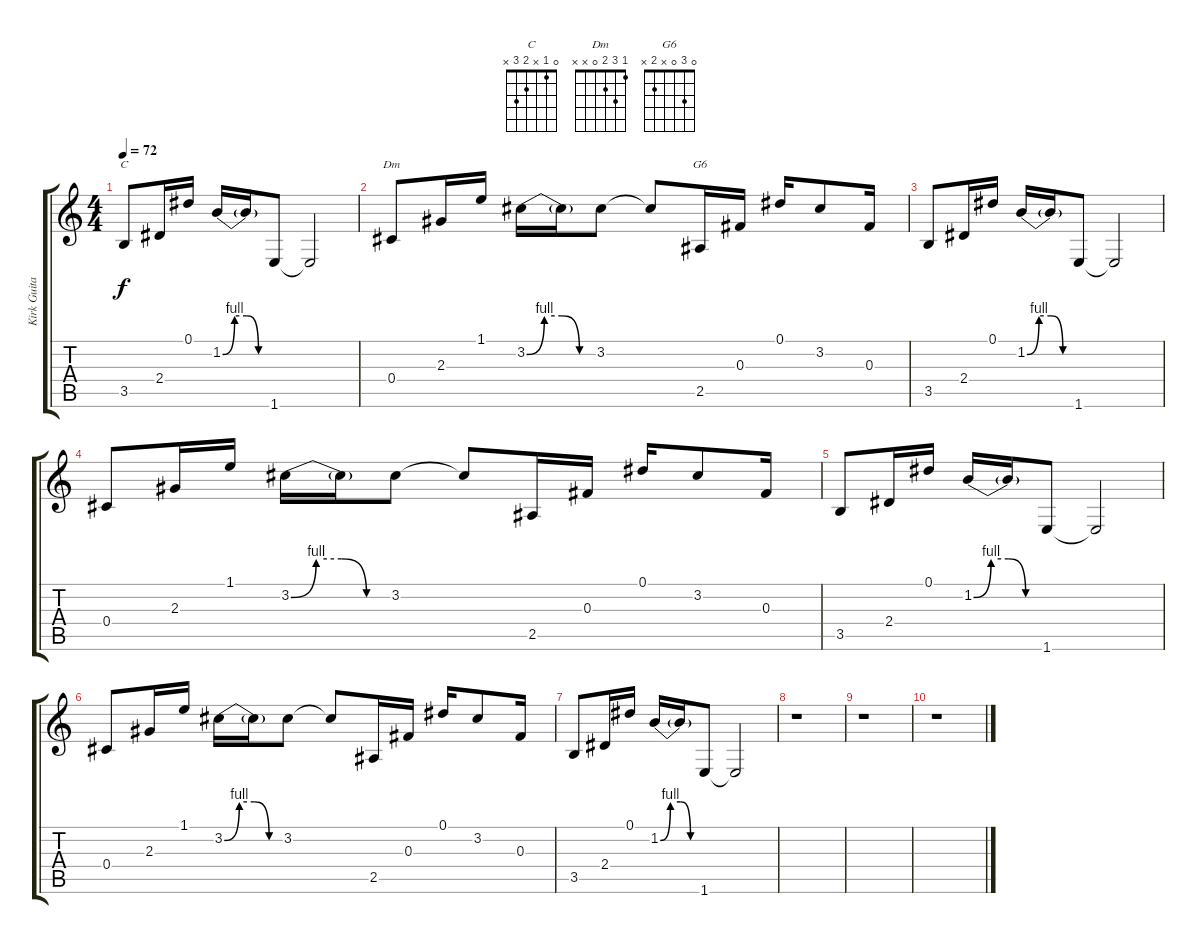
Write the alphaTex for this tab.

\track ("Kirk Guitar" "Kirk Guita") {instrument electricguitarjazz}
\staff {score tabs}
\tuning (Eb4 Bb3 Gb3 Db3 Ab2 Eb2) {hide}
\chord ("C" 0 1 x 2 3 x)
\chord ("Dm" 1 3 2 0 x x)
\chord ("G6" 0 3 0 x 2 x)
\ts (4 4)
\tempo 72
\clef g2
\ks c
3.5.8{ch "C" dy f} 2.4.16 0.1.16 1.2{be (custom 0 0 15 4 30 4 45 0 60 0)}.16 1.2{t}.16 1.6.8 1.6{t}.2 |
0.4.8{ch "Dm"} 2.3.16 1.1.16 3.2{be (custom 0 0 15 4 30 4 45 0 60 0)}.16 3.2{t}.16 3.2.8 3.2{t}.8 2.5.16{ch "G6"} 0.3.16 0.1.16 3.2.8 0.3.16 |
3.5.8 2.4.16 0.1.16 1.2{be (custom 0 0 15 4 30 4 45 0 60 0)}.16 1.2{t}.16 1.6.8 1.6{t}.2 |
0.4.8 2.3.16 1.1.16 3.2{be (custom 0 0 15 4 30 4 45 0 60 0)}.16 3.2{t}.16 3.2.8 3.2{t}.8 2.5.16 0.3.16 0.1.16 3.2.8 0.3.16 |
3.5.8 2.4.16 0.1.16 1.2{be (custom 0 0 15 4 30 4 45 0 60 0)}.16 1.2{t}.16 1.6.8 1.6{t}.2 |
0.4.8 2.3.16 1.1.16 3.2{be (custom 0 0 15 4 30 4 45 0 60 0)}.16 3.2{t}.16 3.2.8 3.2{t}.8 2.5.16 0.3.16 0.1.16 3.2.8 0.3.16 |
3.5.8 2.4.16 0.1.16 1.2{be (custom 0 0 15 4 30 4 45 0 60 0)}.16 1.2{t}.16 1.6.8 1.6{t}.2 |
r.1 |
r.1 |
r.1
